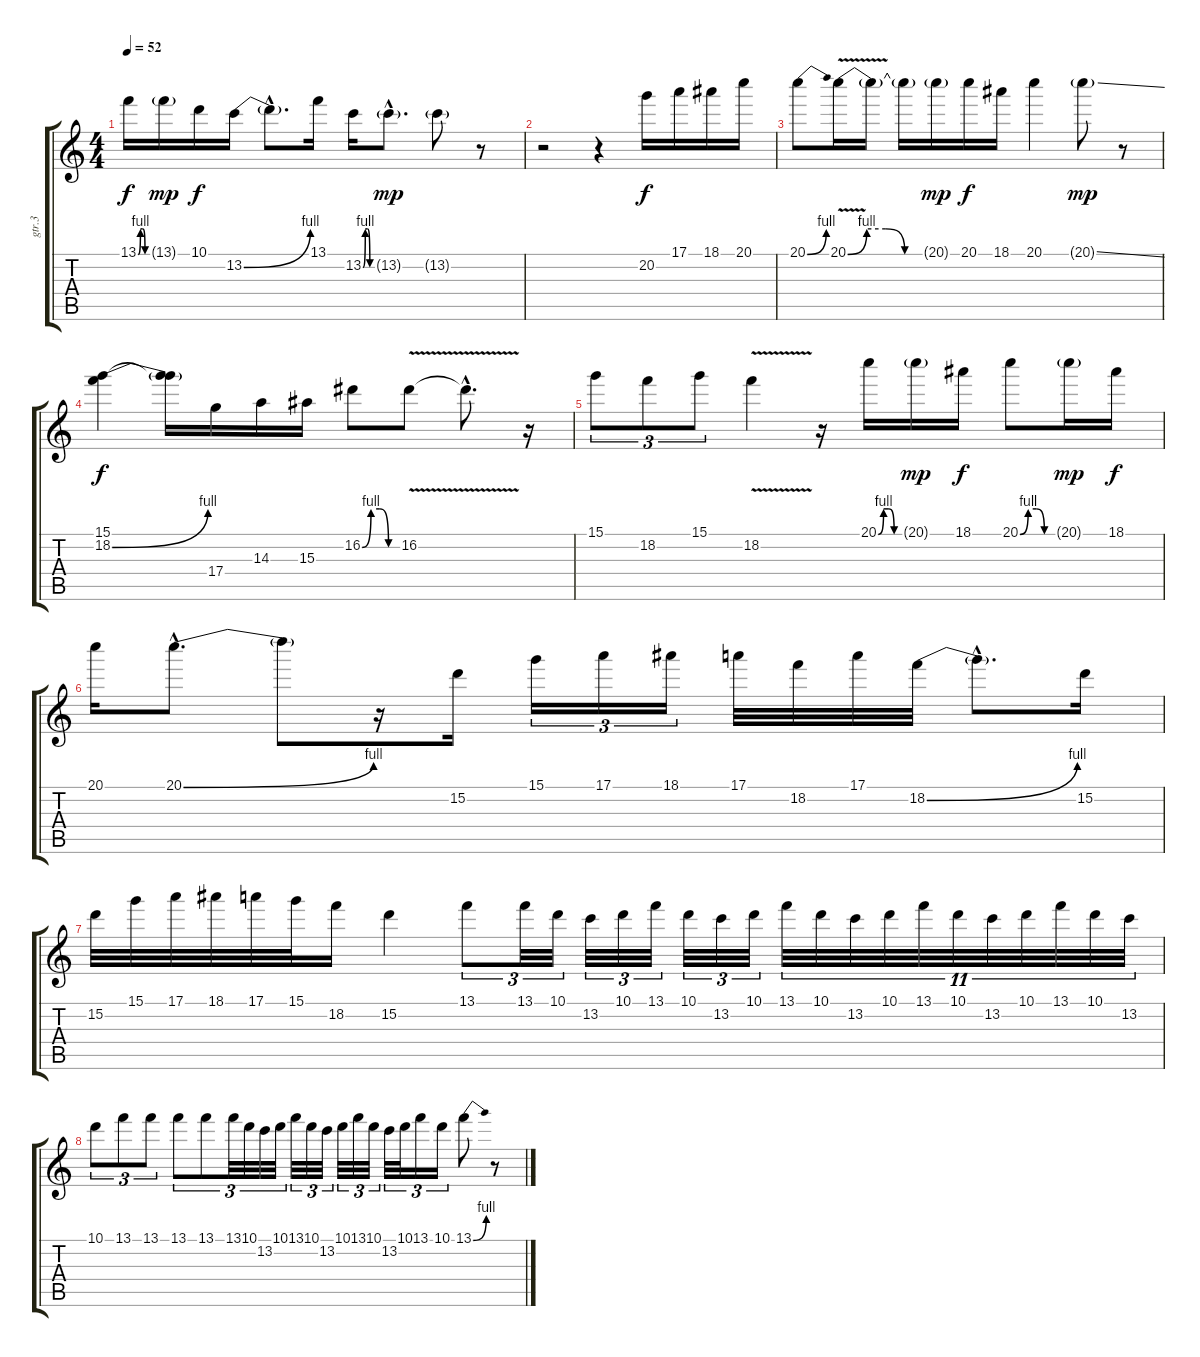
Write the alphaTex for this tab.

\track ("gtr.3" "gtr.3") {instrument distortionguitar}
\staff {score tabs}
\tuning (E4 B3 G3 D3 A2 E2) {hide}
\ts (4 4)
\tempo 52
\clef g2
\ks c
13.1{be (custom 0 0 15 4 30 4 45 0 60 0)}.16{dy f} 13.1{g}.16{dy mp} 10.1.16{dy f} 13.2{be (bend 0 0 60 4)}.16 13.2{hac t}.8{d} 13.1.16 13.2{be (custom 0 0 15 4 30 4 45 0 60 0)}.16 13.2{g hac}.8{d dy mp} 13.2{g}.8 r.8 |
r.2 r.4 20.2.16{dy f} 17.1.16 18.1.16 20.1.16 |
20.1{be (bend 0 0 60 4)}.8 20.1{be (custom 0 0 15 4 30 4 45 0 60 0) v}.16 20.1{t}.16 20.1{t}.16 20.1{g}.16{dy mp} 20.1.16{dy f} 18.1.16 20.1.4 20.1{ss g}.8{dy mp} r.8 |
(15.1 18.2{be (bend 0 0 60 4)}).4{dy f} (15.1{t} 18.2{t}).16 17.4.16 14.3.16 15.3.16 16.2{be (custom 0 0 15 4 30 4 45 0 60 0)}.8 16.2{v}.8 16.2{hac t}.8{d} r.16 |
15.1.8{tu (3 2)} 18.2.8{tu (3 2)} 15.1.8{tu (3 2)} 18.2{v}.4 r.16 20.1{be (custom 0 0 15 4 30 4 45 0 60 0)}.16 20.1{g}.16{dy mp} 18.1.16{dy f} 20.1{be (custom 0 0 15 4 30 4 45 0 60 0)}.8 20.1{g}.16{dy mp} 18.1.16{dy f} |
20.1.16 20.1{be (bend 0 0 60 4) hac}.8{d} 20.1{t}.8 r.16 15.2.16 15.1.16{tu (3 2)} 17.1.16{tu (3 2)} 18.1.16{tu (3 2)} 17.1.32 18.2.32 17.1.32 18.2{be (bend 0 0 60 4)}.32 18.2{hac t}.8{d} 15.2.16 |
15.2.32 15.1.32 17.1.32 18.1.32 17.1.32 15.1.32 18.2.16 15.2.4 13.1.8{tu (3 2)} 13.1.32{tu (3 2)} 10.1.32{tu (3 2)} 13.2.32{tu (3 2)} 10.1.32{tu (3 2)} 13.1.32{tu (3 2)} 10.1.32{tu (3 2)} 13.2.32{tu (3 2)} 10.1.32{tu (3 2)} 13.1.32{tu (11 8)} 10.1.32{tu (11 8)} 13.2.32{tu (11 8)} 10.1.32{tu (11 8)} 13.1.32{tu (11 8)} 10.1.32{tu (11 8)} 13.2.32{tu (11 8)} 10.1.32{tu (11 8)} 13.1.32{tu (11 8)} 10.1.32{tu (11 8)} 13.2.32{tu (11 8)} |
10.1.8{tu (3 2)} 13.1.8{tu (3 2)} 13.1.8{tu (3 2)} 13.1.8{tu (3 2)} 13.1.8{tu (3 2)} 13.1.32{tu (3 2)} 10.1.32{tu (3 2)} 13.2.32{tu (3 2)} 10.1.32{tu (3 2)} 13.1.32{tu (3 2)} 10.1.32{tu (3 2)} 13.2.32{tu (3 2)} 10.1.32{tu (3 2)} 13.1.32{tu (3 2)} 10.1.32{tu (3 2)} 13.2.32{tu (3 2)} 10.1.32{tu (3 2)} 13.1.16{tu (3 2)} 10.1.16{tu (3 2)} 13.1{be (bend 0 0 60 4)}.8 r.8
